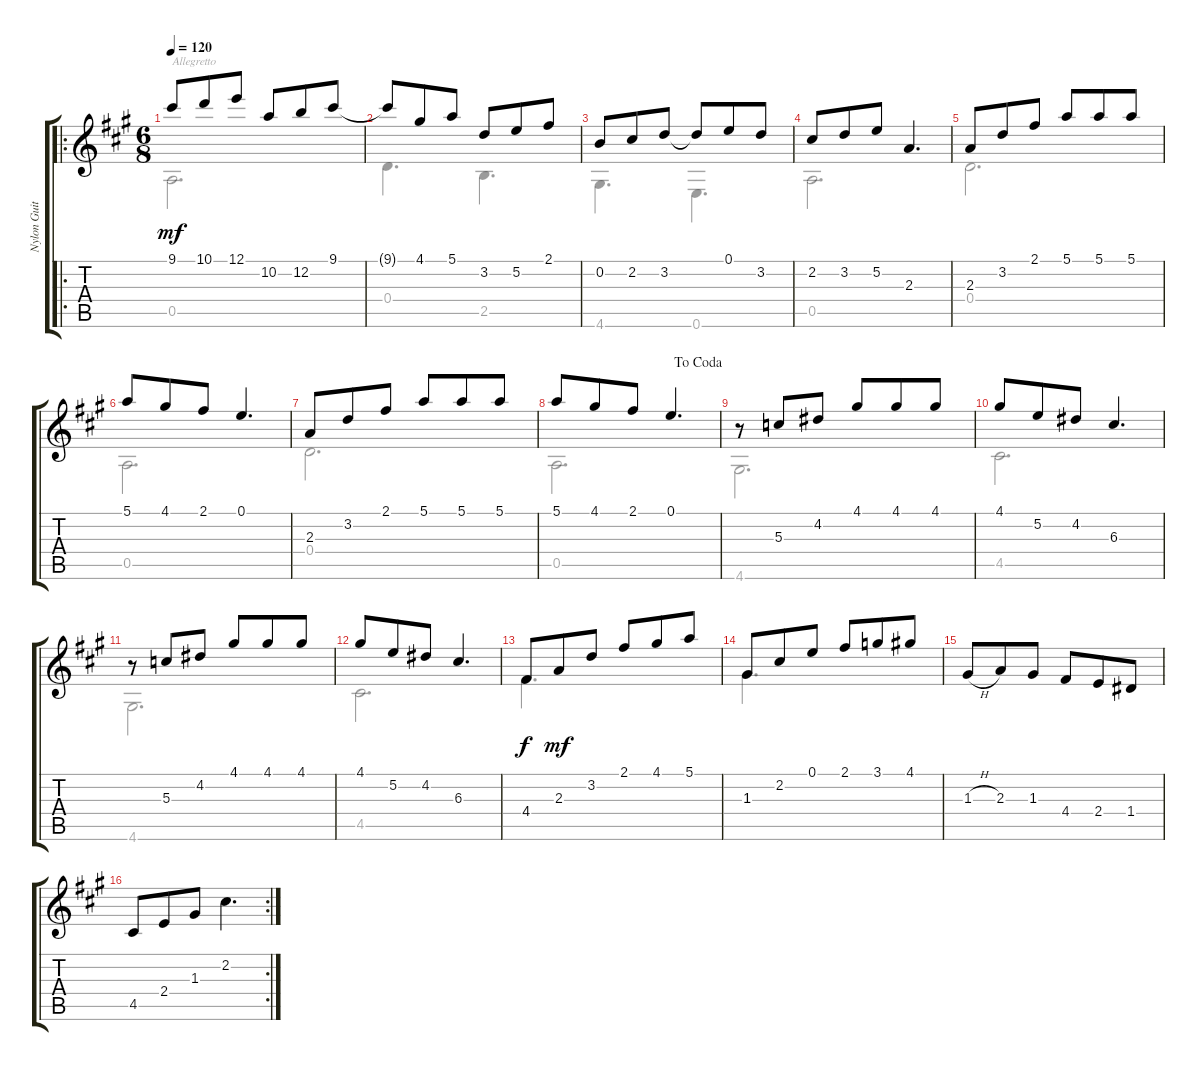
\track ("Nylon Guitar" "Nylon Guit") {instrument acousticguitarsteel}
\staff {score tabs}
\tuning (E4 B3 G3 D3 A2 E2) {hide}
\voice
\ro
\ts (6 8)
\tempo 120
\clef g2
\ks a
9.1.8{dy mf instrument acousticguitarsteel} 10.1.8 12.1.8 10.2.8 12.2.8 9.1.8 |
9.1{t}.8 4.1.8 5.1.8 3.2.8 5.2.8 2.1.8 |
0.2.8 2.2.8 3.2.8 3.2{t}.8 0.1.8 3.2.8 |
2.2.8 3.2.8 5.2.8 2.3.4{d} |
2.3.8 3.2.8 2.1.8 5.1.8 5.1.8 5.1.8 |
5.1.8 4.1.8 2.1.8 0.1.4{d} |
2.3.8 3.2.8 2.1.8 5.1.8 5.1.8 5.1.8 |
\jump dacoda
5.1.8 4.1.8 2.1.8 0.1.4{d} |
r.8 5.3.8 4.2.8 4.1.8 4.1.8 4.1.8 |
4.1.8 5.2.8 4.2.8 6.3.4{d} |
r.8 5.3.8 4.2.8 4.1.8 4.1.8 4.1.8 |
4.1.8 5.2.8 4.2.8 6.3.4{d} |
4.4.8{dy f} 2.3.8{dy mf} 3.2.8 2.1.8 4.1.8 5.1.8 |
1.3.8 2.2.8 0.1.8 2.1.8 3.1.8 4.1.8 |
1.3{h}.8 2.3.8 1.3.8 4.4.8 2.4.8 1.4.8 |
\rc 2
4.5.8 2.4.8 1.3.8 2.2.4{d}
\voice
\clef g2
\ottava regular
\simile none
\ks a
0.5.2{d txt "Allegretto" dy mf} |
0.4.4{d} 2.5.4{d} |
4.6.4{d} 0.6.4{d} |
0.5.2{d} |
0.4.2{d} |
0.5.2{d} |
0.4.2{d} |
0.5.2{d} |
4.6.2{d} |
4.5.2{d} |
4.6.2{d} |
4.5.2{d} |
4.4.4{d} |
1.3.4{d} |
|
